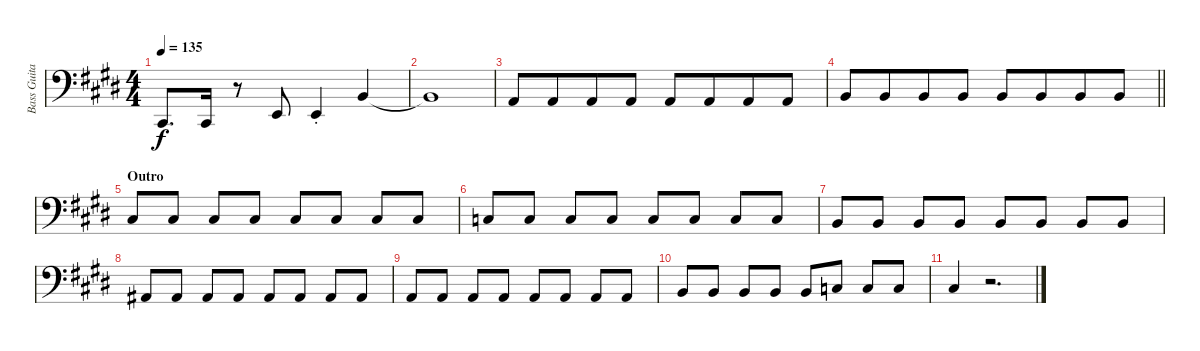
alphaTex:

\track ("Bass Guitar" "Bass Guita") {instrument electricbasspick}
\staff {score}
\tuning (Gb2 Db2 Ab1 Db1) {hide}
\ts (4 4)
\tempo 135
\clef f4
\ks c#minor
0.4.8{d dy f} 0.4.16 r.8 3.4.8 3.4{st}.4 3.3.4 |
3.3{t}.1 |
1.3.8 1.3.8{beam merge} 1.3.8 1.3.8 1.3.8 1.3.8{beam merge} 1.3.8 1.3.8 |
\barLineRight lightlight
3.3.8 3.3.8{beam merge} 3.3.8 3.3.8 3.3.8 3.3.8{beam merge} 3.3.8 3.3.8 |
\section ("" "Outro")
5.3.8 5.3.8 5.3.8 5.3.8 5.3.8 5.3.8 5.3.8 5.3.8 |
4.3.8 4.3.8 4.3.8 4.3.8 4.3.8 4.3.8 4.3.8 4.3.8 |
3.3.8 3.3.8 3.3.8 3.3.8 3.3.8 3.3.8 3.3.8 3.3.8 |
2.3.8 2.3.8 2.3.8 2.3.8 2.3.8 2.3.8 2.3.8 2.3.8 |
1.3.8 1.3.8 1.3.8 1.3.8 1.3.8 1.3.8 1.3.8 1.3.8 |
3.3.8 3.3.8 3.3.8 3.3.8 3.3.8 4.3.8 4.3.8 4.3.8 |
5.3.4 r.2{d}
